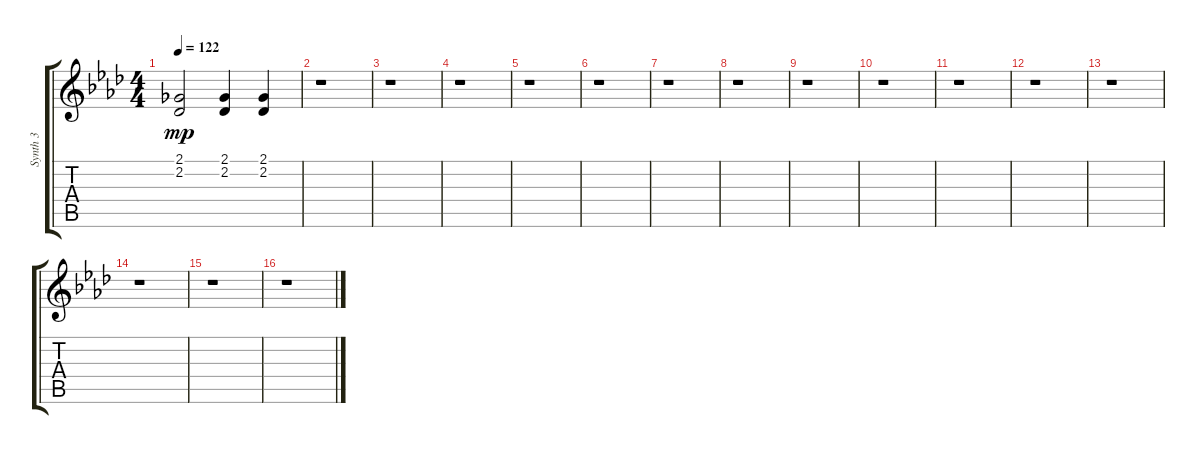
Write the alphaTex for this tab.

\track ("Synth 3" "Synth 3") {instrument stringensemble1}
\staff {score tabs}
\tuning (E4 B3 G3 D3 A2 E2) {hide}
\ts (4 4)
\tempo 122
\clef g2
\ks ab
(2.1 2.2).2{dy mp} (2.1 2.2).4 (2.1 2.2).4 |
r.1 |
r.1 |
r.1 |
r.1 |
r.1 |
r.1 |
r.1 |
r.1 |
r.1 |
r.1 |
r.1 |
r.1 |
r.1 |
r.1 |
r.1
